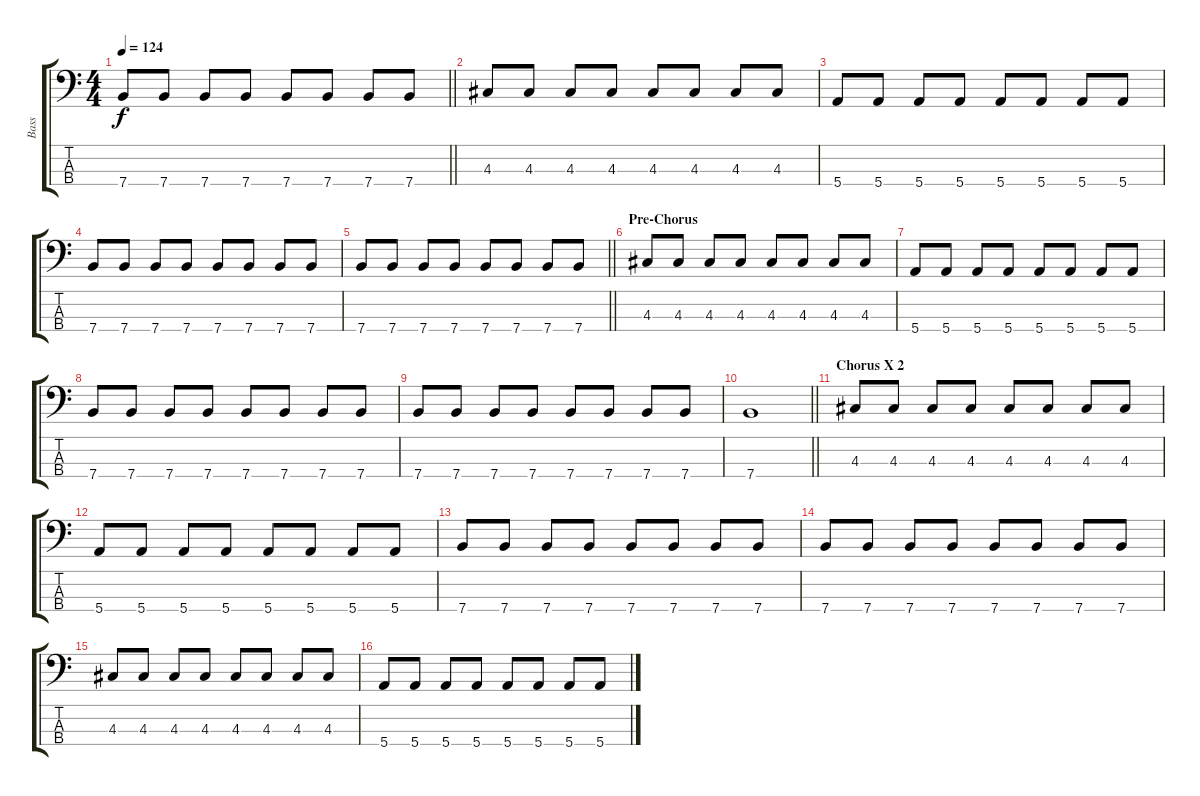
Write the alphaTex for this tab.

\track ("Bass" "Bass") {instrument electricbassfinger}
\staff {score tabs}
\tuning (G2 D2 A1 E1) {hide}
\ts (4 4)
\tempo 124
\clef f4
\barLineRight lightlight
\ks c
7.4.8{dy f} 7.4.8 7.4.8 7.4.8 7.4.8 7.4.8 7.4.8 7.4.8 |
4.3.8 4.3.8 4.3.8 4.3.8 4.3.8 4.3.8 4.3.8 4.3.8 |
5.4.8 5.4.8 5.4.8 5.4.8 5.4.8 5.4.8 5.4.8 5.4.8 |
7.4.8 7.4.8 7.4.8 7.4.8 7.4.8 7.4.8 7.4.8 7.4.8 |
\barLineRight lightlight
7.4.8 7.4.8 7.4.8 7.4.8 7.4.8 7.4.8 7.4.8 7.4.8 |
\section ("" "Pre-Chorus")
4.3.8 4.3.8 4.3.8 4.3.8 4.3.8 4.3.8 4.3.8 4.3.8 |
5.4.8 5.4.8 5.4.8 5.4.8 5.4.8 5.4.8 5.4.8 5.4.8 |
7.4.8 7.4.8 7.4.8 7.4.8 7.4.8 7.4.8 7.4.8 7.4.8 |
7.4.8 7.4.8 7.4.8 7.4.8 7.4.8 7.4.8 7.4.8 7.4.8 |
\barLineRight lightlight
7.4.1 |
\section ("" "Chorus X 2")
4.3.8 4.3.8 4.3.8 4.3.8 4.3.8 4.3.8 4.3.8 4.3.8 |
5.4.8 5.4.8 5.4.8 5.4.8 5.4.8 5.4.8 5.4.8 5.4.8 |
7.4.8 7.4.8 7.4.8 7.4.8 7.4.8 7.4.8 7.4.8 7.4.8 |
7.4.8 7.4.8 7.4.8 7.4.8 7.4.8 7.4.8 7.4.8 7.4.8 |
4.3.8 4.3.8 4.3.8 4.3.8 4.3.8 4.3.8 4.3.8 4.3.8 |
5.4.8 5.4.8 5.4.8 5.4.8 5.4.8 5.4.8 5.4.8 5.4.8
